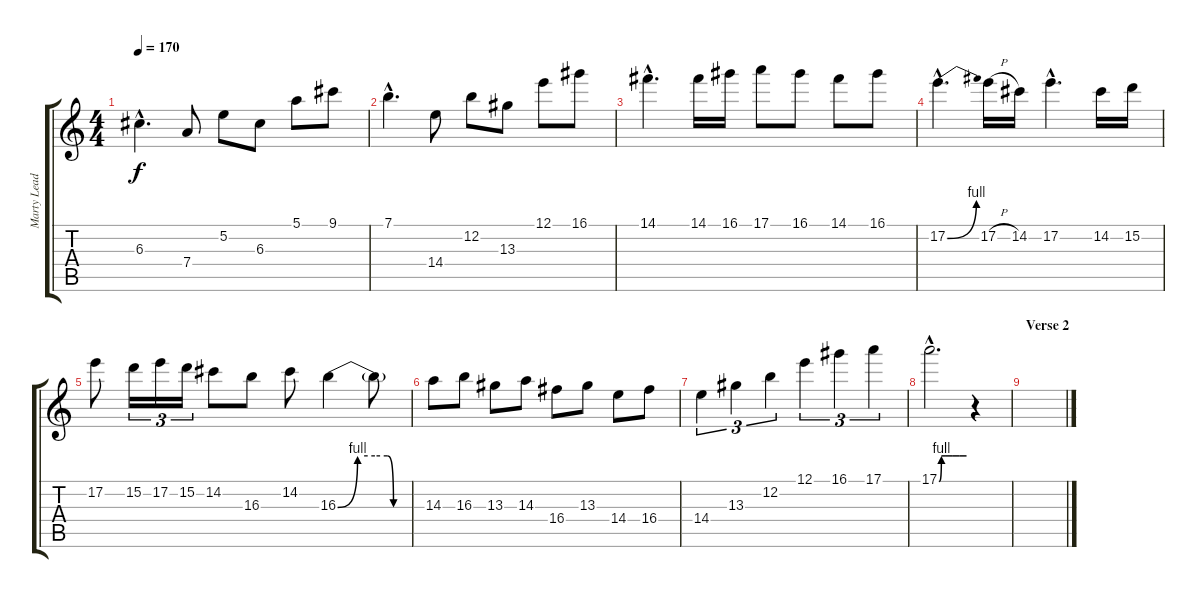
\track ("Marty Lead" "Marty Lead") {instrument overdrivenguitar}
\staff {score tabs}
\tuning (E4 B3 G3 D3 A2 E2) {hide}
\ts (4 4)
\tempo 170
\clef g2
\ks c
6.3{hac}.4{d dy f} 7.4.8 5.2.8 6.3.8 5.1.8 9.1.8 |
7.1{hac}.4{d} 14.4.8 12.2.8 13.3.8 12.1.8 16.1.8 |
14.1{hac}.4{d} 14.1.16 16.1.16 17.1.8 16.1.8 14.1.8 16.1.8 |
17.2{be (bend 0 0 60 4) hac}.4{d} 17.2{h}.16 14.2.16 17.2{hac}.4{d} 14.2.16 15.2.16 |
17.2.8 15.2.16{tu (3 2)} 17.2.16{tu (3 2)} 15.2.16{tu (3 2)} 14.2.8 16.3.8 14.2.8 16.3{be (custom 0 0 16 4 30 4 40 4 45 0 60 0)}.4 16.3{t}.8 |
14.3.8 16.3.8 13.3.8 14.3.8 16.4.8 13.3.8 14.4.8 16.4.8 |
14.4.4{tu (3 2)} 13.3.4{tu (3 2)} 12.2.4{tu (3 2)} 12.1.4{tu (3 2)} 16.1.4{tu (3 2)} 17.1.4{tu (3 2)} |
17.1{be (custom 0 0 5 4 15 4 30 4 45 4 60 4) hac}.2{d} r.4 |
\section ("" "Verse 2")
